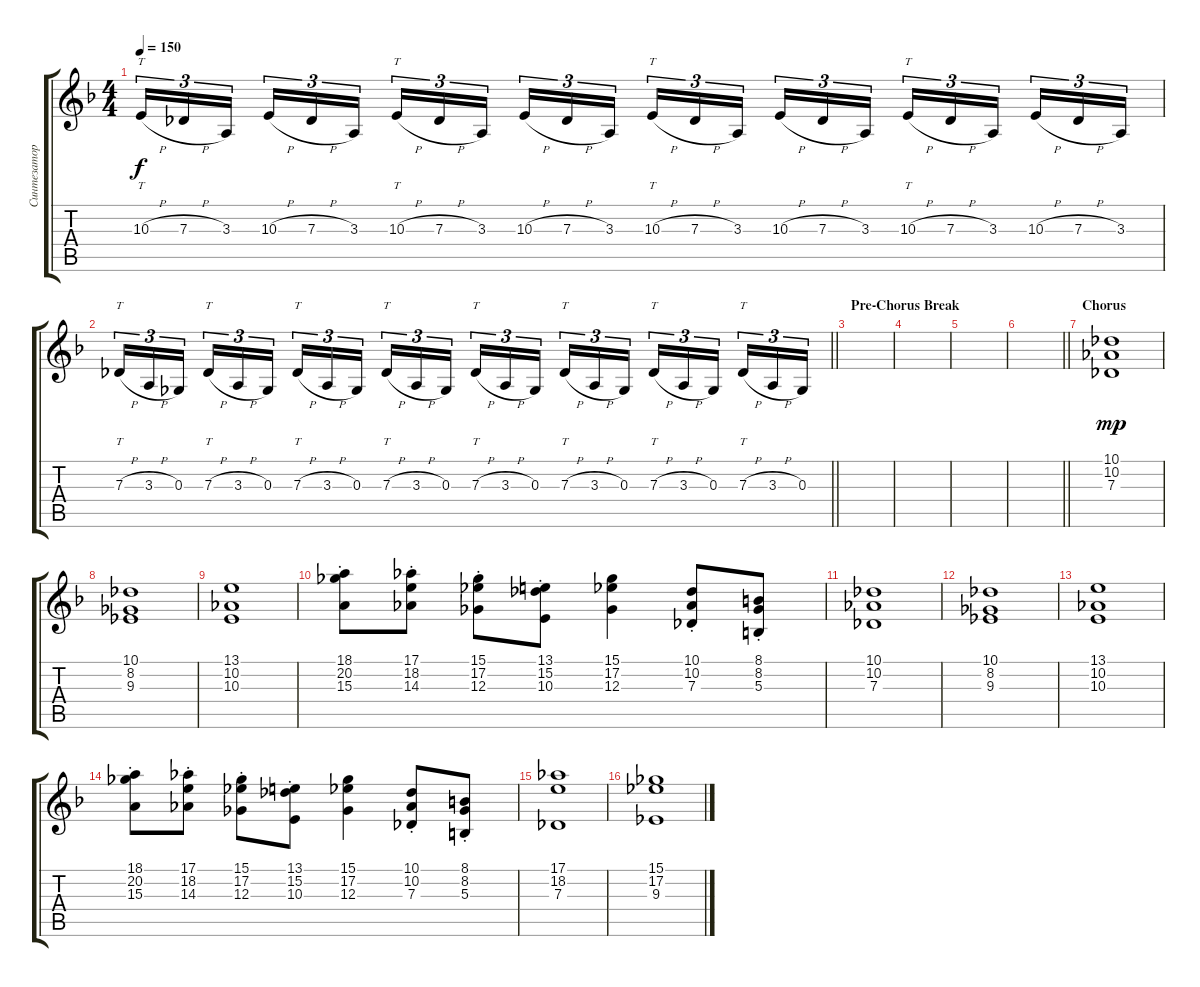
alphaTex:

\track ("Синтезатор" "Синтезатор") {instrument churchorgan}
\staff {score tabs}
\tuning (Eb4 Bb3 Gb3 Db3 Ab2 Eb2) {hide}
\ts (4 4)
\tempo 150
\clef g2
\ks dminor
10.3{h}.16{tt tu (3 2) dy f} 7.3{h}.16{tu (3 2)} 3.3.16{tu (3 2) beam splitsecondary} 10.3{h}.16{tu (3 2)} 7.3{h}.16{tu (3 2)} 3.3.16{tu (3 2)} 10.3{h}.16{tt tu (3 2)} 7.3{h}.16{tu (3 2)} 3.3.16{tu (3 2) beam splitsecondary} 10.3{h}.16{tu (3 2)} 7.3{h}.16{tu (3 2)} 3.3.16{tu (3 2)} 10.3{h}.16{tt tu (3 2)} 7.3{h}.16{tu (3 2)} 3.3.16{tu (3 2) beam splitsecondary} 10.3{h}.16{tu (3 2)} 7.3{h}.16{tu (3 2)} 3.3.16{tu (3 2)} 10.3{h}.16{tt tu (3 2)} 7.3{h}.16{tu (3 2)} 3.3.16{tu (3 2) beam splitsecondary} 10.3{h}.16{tu (3 2)} 7.3{h}.16{tu (3 2)} 3.3.16{tu (3 2)} |
\barLineRight lightlight
7.3{h}.16{tt tu (3 2)} 3.3{h}.16{tu (3 2)} 0.3.16{tu (3 2) beam splitsecondary} 7.3{h}.16{tt tu (3 2)} 3.3{h}.16{tu (3 2)} 0.3.16{tu (3 2)} 7.3{h}.16{tt tu (3 2)} 3.3{h}.16{tu (3 2)} 0.3.16{tu (3 2) beam splitsecondary} 7.3{h}.16{tt tu (3 2)} 3.3{h}.16{tu (3 2)} 0.3.16{tu (3 2)} 7.3{h}.16{tt tu (3 2)} 3.3{h}.16{tu (3 2)} 0.3.16{tu (3 2) beam splitsecondary} 7.3{h}.16{tt tu (3 2)} 3.3{h}.16{tu (3 2)} 0.3.16{tu (3 2)} 7.3{h}.16{tt tu (3 2)} 3.3{h}.16{tu (3 2)} 0.3.16{tu (3 2) beam splitsecondary} 7.3{h}.16{tt tu (3 2)} 3.3{h}.16{tu (3 2)} 0.3.16{tu (3 2)} |
\section ("" "Pre-Chorus Break")
|
|
|
\barLineRight lightlight
|
\section ("" "Chorus")
(10.1 10.2 7.3).1{dy mp} |
(10.1 8.2 9.3).1 |
(13.1 10.2 10.3).1 |
(18.1{st} 20.2 15.3{st}).8 (17.1{st} 18.2 14.3{st}).8 (15.1{st} 17.2 12.3{st}).8 (13.1{st} 15.2 10.3{st}).8 (15.1 17.2 12.3).4 (10.1{st} 10.2 7.3{st}).8 (8.1{st} 8.2 5.3{st}).8 |
(10.1 10.2 7.3).1 |
(10.1 8.2 9.3).1 |
(13.1 10.2 10.3).1 |
(18.1{st} 20.2{st} 15.3{st}).8 (17.1{st} 18.2{st} 14.3{st}).8 (15.1{st} 17.2{st} 12.3{st}).8 (13.1{st} 15.2{st} 10.3{st}).8 (15.1 17.2 12.3).4 (10.1{st} 10.2{st} 7.3{st}).8 (8.1{st} 8.2{st} 5.3{st}).8 |
(17.1 18.2 7.3).1 |
(15.1 17.2 9.3).1
